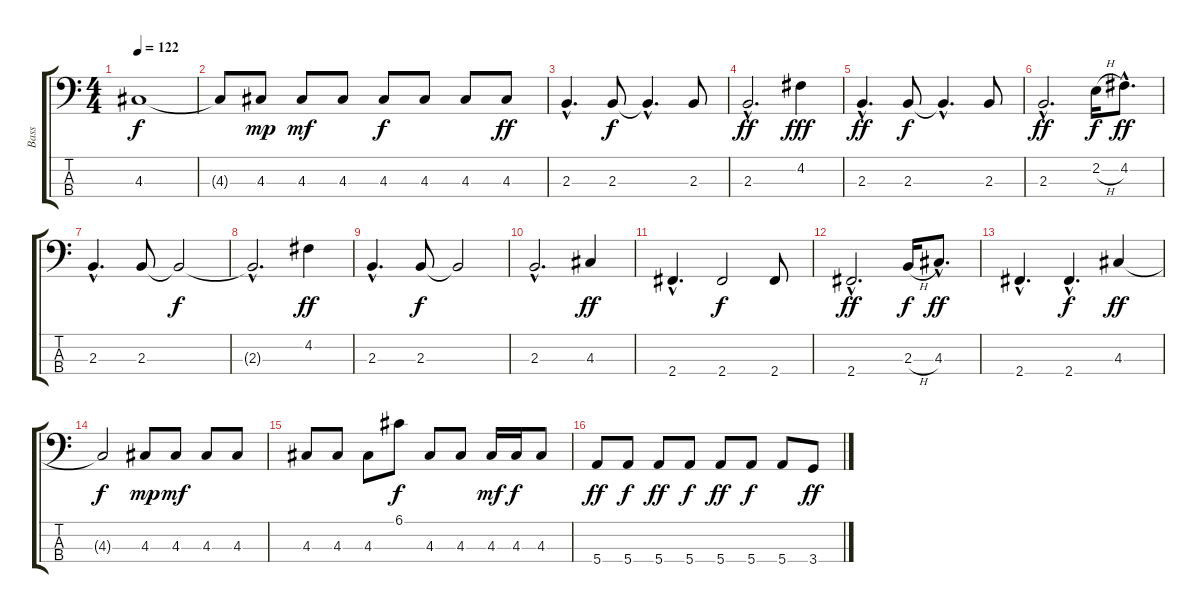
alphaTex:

\track ("Bass" "Bass") {instrument electricbassfinger}
\staff {score tabs}
\tuning (G2 D2 A1 E1) {hide}
\ts (4 4)
\tempo 122
\clef f4
\ks c
4.3{t}.1{dy f} |
4.3{t}.8 4.3.8{dy mp} 4.3.8{dy mf} 4.3.8 4.3.8{dy f} 4.3.8 4.3.8 4.3.8{dy ff} |
2.3{hac}.4{d} 2.3.8{dy f} 2.3{hac t}.4{d} 2.3.8 |
2.3{hac}.2{d dy ff} 4.2.4{dy fff} |
2.3{hac}.4{d dy ff} 2.3.8{dy f} 2.3{hac t}.4{d} 2.3.8 |
2.3{hac}.2{d dy ff} 2.2{h}.16{dy f} 4.2{hac}.8{d dy ff} |
2.3{hac}.4{d} 2.3.8 2.3{t}.2{dy f} |
2.3{hac t}.2{d} 4.2.4{dy ff} |
2.3{hac}.4{d} 2.3.8{dy f} 2.3{t}.2 |
2.3{hac}.2{d} 4.3.4{dy ff} |
2.4{hac}.4{d} 2.4.2{dy f} 2.4.8 |
2.4{hac}.2{d dy ff} 2.3{h}.16{dy f} 4.3{hac}.8{d dy ff} |
2.4{hac}.4{d} 2.4{hac}.4{d dy f} 4.3.4{dy ff} |
4.3{t}.2{dy f} 4.3.8{dy mp} 4.3.8{dy mf} 4.3.8 4.3.8 |
4.3.8 4.3.8 4.3.8 6.1.8{dy f} 4.3.8 4.3.8 4.3.16{dy mf} 4.3.16{dy f} 4.3.8 |
5.4.8{dy ff} 5.4.8{dy f} 5.4.8{dy ff} 5.4.8{dy f} 5.4.8{dy ff} 5.4.8{dy f} 5.4.8 3.4.8{dy ff}
